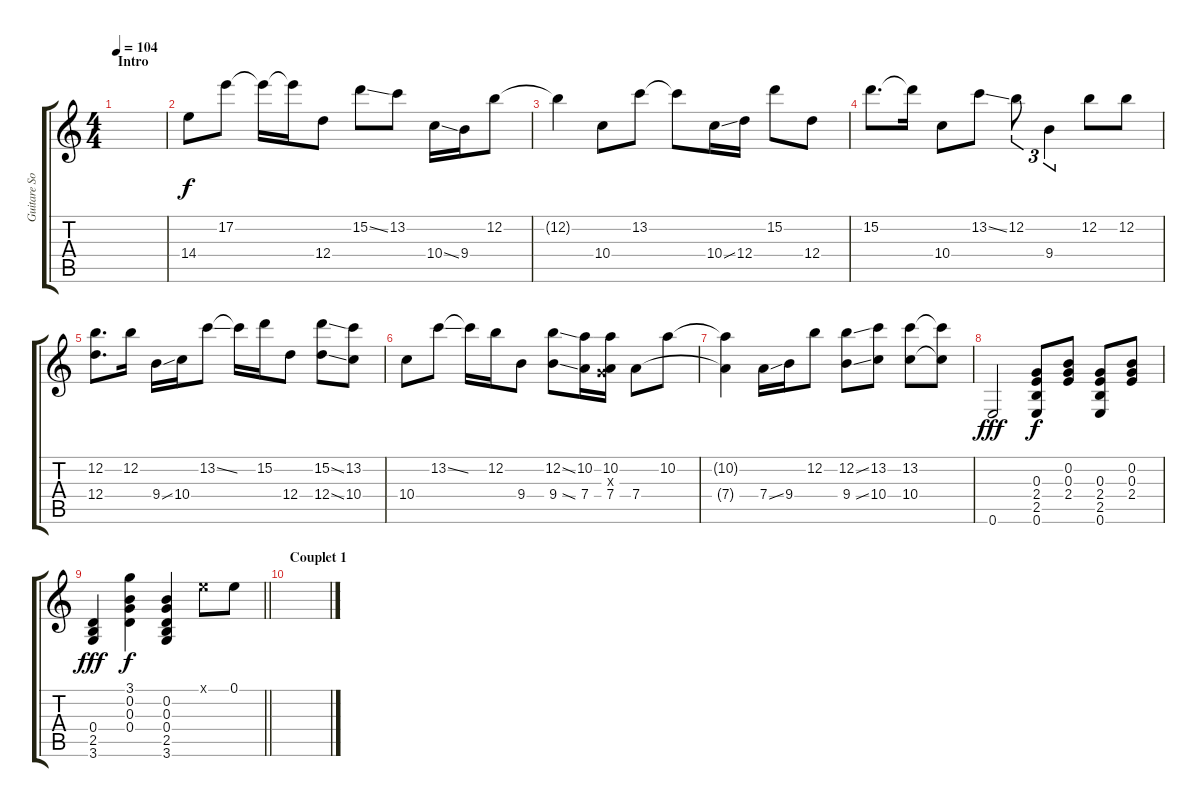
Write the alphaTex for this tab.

\track ("Guitare Solo" "Guitare So") {instrument distortionguitar}
\staff {score tabs}
\tuning (E4 B3 G3 D3 A2 E2) {hide}
\ts (4 4)
\section ("" "Intro")
\tempo 104
\clef g2
\ks c
|
14.4.8 17.2.8 17.2{t}.16 17.2{t}.16 12.4.8 15.2{ss}.8 13.2.8 10.4{ss}.16 9.4.16 12.2.8 |
12.2{t}.4 10.4.8 13.2.8 13.2{t}.8 10.4{ss}.16 12.4.16 15.2.8 12.4.8 |
15.2.8{d} 15.2{t}.16 10.4.8 13.2{ss}.8 12.2.8{tu (3 2)} 9.4.4{tu (3 2)} 12.2.8 12.2.8 |
(12.2 12.4).8{d} 12.2.16 9.4{ss}.16 10.4.16 13.2{ss}.8 13.2{t}.16 15.2.16 12.4.8 (15.2{ss} 12.4{ss}).8 (13.2 10.4).8 |
10.4.8 13.2{ss}.8 13.2{t}.16 12.2.16 9.4.8 (12.2{ss} 9.4{ss}).8 (10.2 7.4).16 (10.2 0.3{x} 7.4).16 7.4.8 10.2.8 |
(10.2{t} 7.4{t}).4 7.4{ss}.16 9.4.16 12.2.8 (12.2{ss} 9.4{ss}).8 (13.2 10.4).8 (13.2 10.4).8 (13.2{t} 10.4{t}).8 |
0.6.2{dy fff} (0.3 2.4 2.5 0.6).8{dy f} (0.2 0.3 2.4).8 (0.3 2.4 2.5 0.6).8 (0.2 0.3 2.4).8 |
\barLineRight lightlight
(0.4 2.5 3.6).4{dy fff} (3.1 0.2 0.3 0.4).4{dy f} (0.2 0.3 0.4 2.5 3.6).4 0.1{x}.8 0.1.8 |
\section ("" "Couplet 1")
